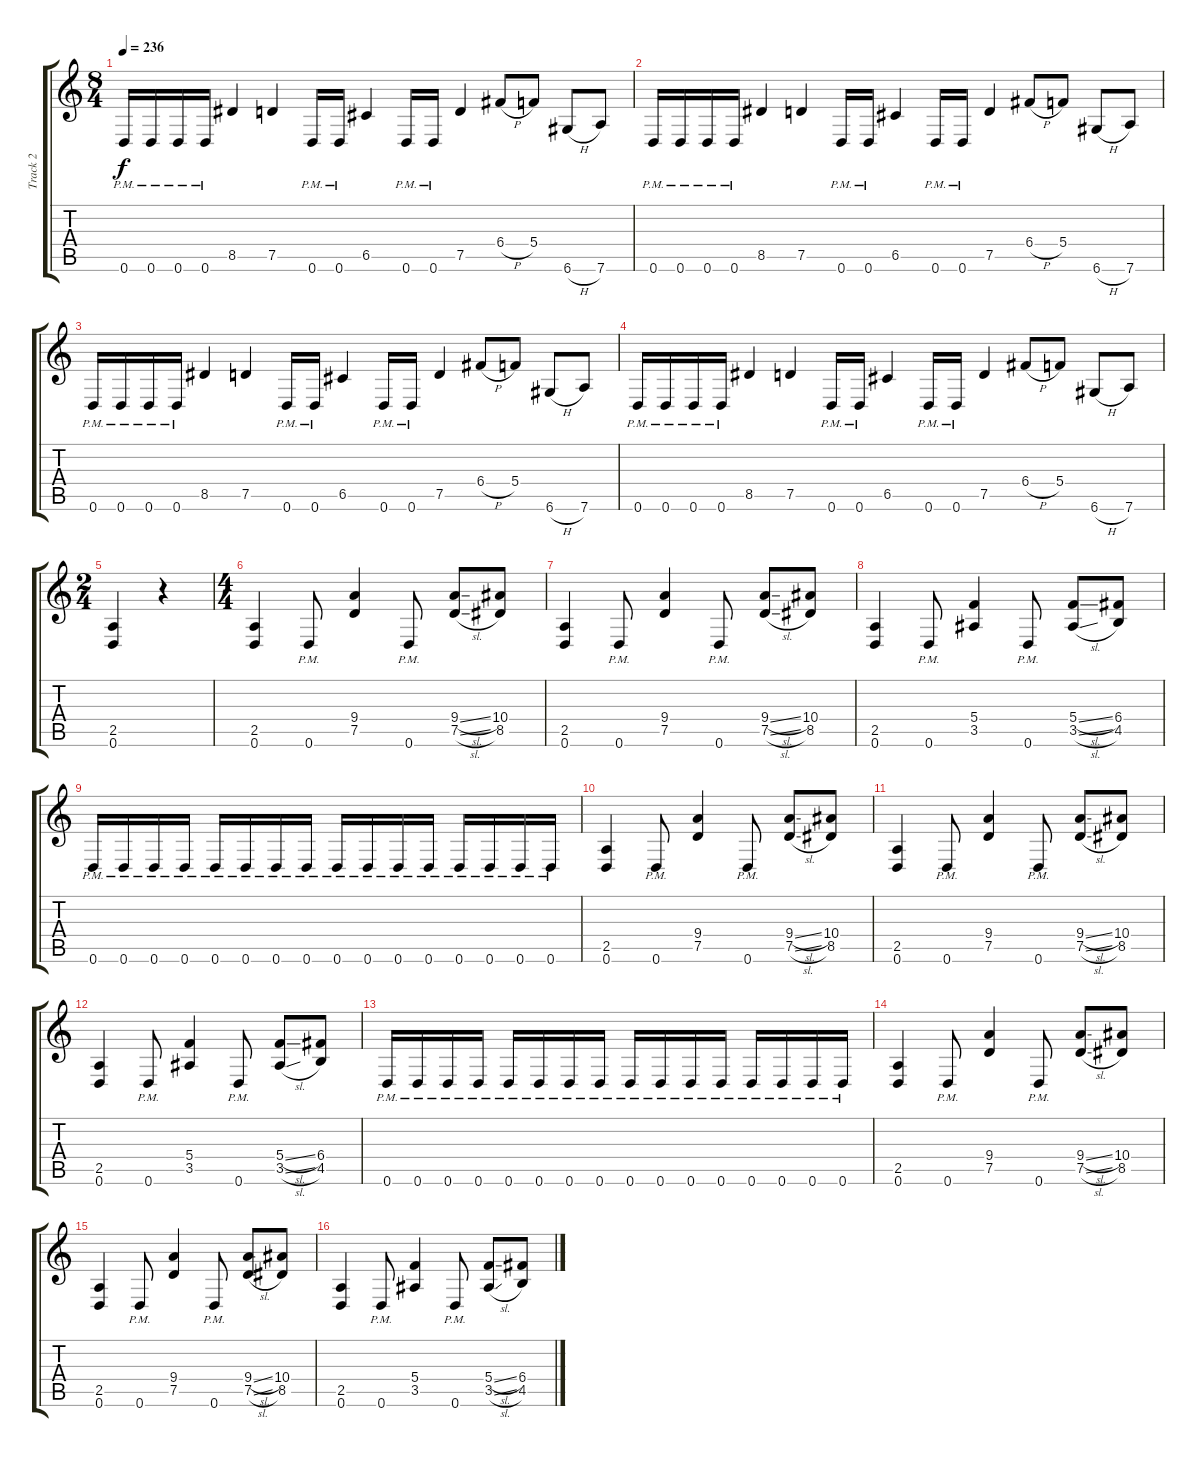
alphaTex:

\track ("Track 2" "Track 2") {instrument distortionguitar}
\staff {score tabs}
\tuning (D4 A3 F3 C3 G2 D2) {hide}
\ts (8 4)
\tempo 236
\clef g2
\ks c
0.6{pm}.16{dy f instrument distortionguitar} 0.6{pm}.16 0.6{pm}.16 0.6{pm}.16 8.5.4 7.5.4 0.6{pm}.16 0.6{pm}.16 6.5.4 0.6{pm}.16 0.6{pm}.16 7.5.4 6.4{h}.8 5.4.8 6.6{h}.8 7.6.8 |
0.6{pm}.16 0.6{pm}.16 0.6{pm}.16 0.6{pm}.16 8.5.4 7.5.4 0.6{pm}.16 0.6{pm}.16 6.5.4 0.6{pm}.16 0.6{pm}.16 7.5.4 6.4{h}.8 5.4.8 6.6{h}.8 7.6.8 |
0.6{pm}.16 0.6{pm}.16 0.6{pm}.16 0.6{pm}.16 8.5.4 7.5.4 0.6{pm}.16 0.6{pm}.16 6.5.4 0.6{pm}.16 0.6{pm}.16 7.5.4 6.4{h}.8 5.4.8 6.6{h}.8 7.6.8 |
0.6{pm}.16 0.6{pm}.16 0.6{pm}.16 0.6{pm}.16 8.5.4 7.5.4 0.6{pm}.16 0.6{pm}.16 6.5.4 0.6{pm}.16 0.6{pm}.16 7.5.4 6.4{h}.8 5.4.8 6.6{h}.8 7.6.8 |
\ts (2 4)
(2.5 0.6).4 r.4 |
\ts (4 4)
(2.5 0.6).4 0.6{pm}.8 (9.4 7.5).4 0.6{pm}.8 (9.4{sl} 7.5{sl}).8 (10.4 8.5).8 |
(2.5 0.6).4 0.6{pm}.8 (9.4 7.5).4 0.6{pm}.8 (9.4{sl} 7.5{sl}).8 (10.4 8.5).8 |
(2.5 0.6).4 0.6{pm}.8 (5.4 3.5).4 0.6{pm}.8 (5.4{sl} 3.5{sl}).8 (6.4 4.5).8 |
0.6{pm}.16 0.6{pm}.16 0.6{pm}.16 0.6{pm}.16 0.6{pm}.16 0.6{pm}.16 0.6{pm}.16 0.6{pm}.16 0.6{pm}.16 0.6{pm}.16 0.6{pm}.16 0.6{pm}.16 0.6{pm}.16 0.6{pm}.16 0.6{pm}.16 0.6{pm}.16 |
(2.5 0.6).4 0.6{pm}.8 (9.4 7.5).4 0.6{pm}.8 (9.4{sl} 7.5{sl}).8 (10.4 8.5).8 |
(2.5 0.6).4 0.6{pm}.8 (9.4 7.5).4 0.6{pm}.8 (9.4{sl} 7.5{sl}).8 (10.4 8.5).8 |
(2.5 0.6).4 0.6{pm}.8 (5.4 3.5).4 0.6{pm}.8 (5.4{sl} 3.5{sl}).8 (6.4 4.5).8 |
0.6{pm}.16 0.6{pm}.16 0.6{pm}.16 0.6{pm}.16 0.6{pm}.16 0.6{pm}.16 0.6{pm}.16 0.6{pm}.16 0.6{pm}.16 0.6{pm}.16 0.6{pm}.16 0.6{pm}.16 0.6{pm}.16 0.6{pm}.16 0.6{pm}.16 0.6{pm}.16 |
(2.5 0.6).4 0.6{pm}.8 (9.4 7.5).4 0.6{pm}.8 (9.4{sl} 7.5{sl}).8 (10.4 8.5).8 |
(2.5 0.6).4 0.6{pm}.8 (9.4 7.5).4 0.6{pm}.8 (9.4{sl} 7.5{sl}).8 (10.4 8.5).8 |
(2.5 0.6).4 0.6{pm}.8 (5.4 3.5).4 0.6{pm}.8 (5.4{sl} 3.5{sl}).8 (6.4 4.5).8
